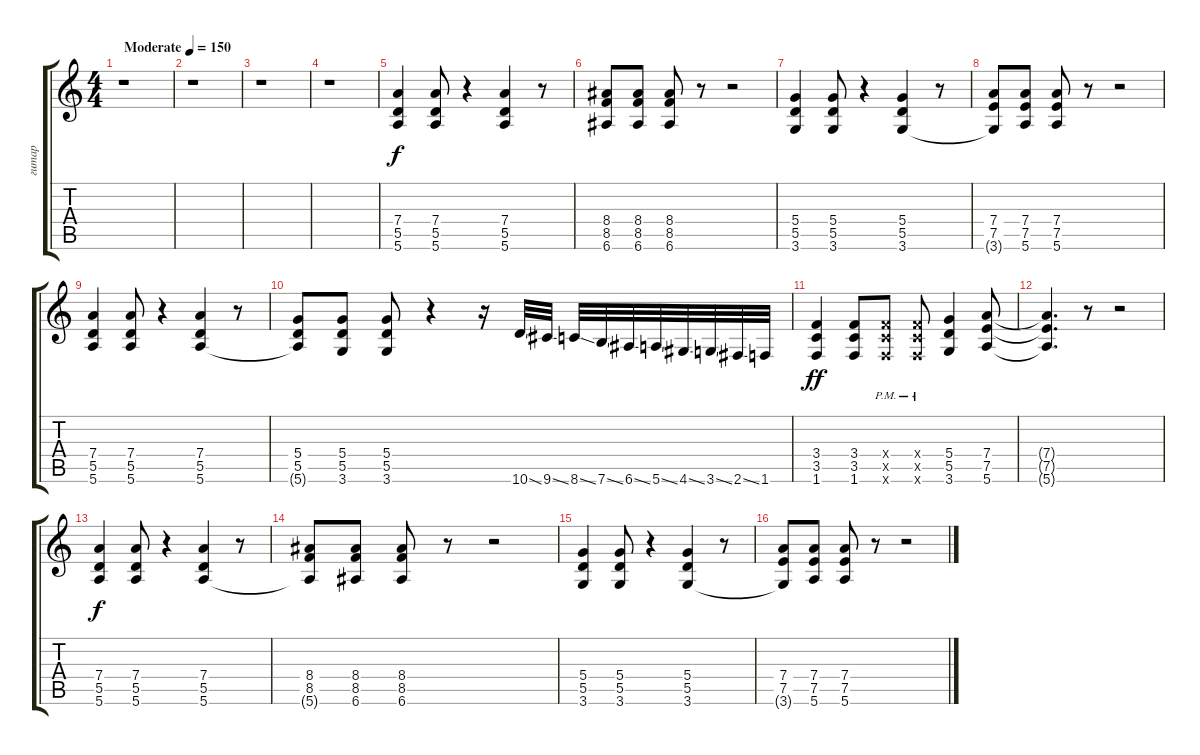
\track ("гитар" "гитар") {instrument distortionguitar}
\staff {score tabs}
\tuning (E4 B3 G3 D3 A2 E2) {hide}
\ts (4 4)
\tempo (150 "Moderate")
\clef g2
\ks c
r.1{dy f instrument distortionguitar} |
r.1 |
r.1 |
r.1 |
(7.4 5.5 5.6).4 (7.4 5.5 5.6).8 r.4 (7.4 5.5 5.6).4 r.8 |
(8.4 8.5 6.6).8 (8.4 8.5 6.6).8 (8.4 8.5 6.6).8 r.8 r.2 |
(5.4 5.5 3.6).4 (5.4 5.5 3.6).8 r.4 (5.4 5.5 3.6).4 r.8 |
(7.4 7.5 3.6{t}).8 (7.4 7.5 5.6).8 (7.4 7.5 5.6).8 r.8 r.2 |
(7.4 5.5 5.6).4 (7.4 5.5 5.6).8 r.4 (7.4 5.5 5.6).4 r.8 |
(5.4 5.5 5.6{t}).8 (5.4 5.5 3.6).8 (5.4 5.5 3.6).8 r.4 r.16 10.6{ss}.32 9.6{ss}.32 8.6{ss}.32 7.6{ss}.32 6.6{ss}.32 5.6{ss}.32 4.6{ss}.32 3.6{ss}.32 2.6{ss}.32 1.6.32 |
(3.4 3.5 1.6).4{dy ff} (3.4 3.5 1.6).8 (3.4{pm x} 3.5{pm x} 1.6{pm x}).8 (3.4{pm x} 3.5{pm x} 1.6{pm x}).8 (5.4 5.5 3.6).4 (7.4 7.5 5.6).8 |
(7.4{t} 7.5{t} 5.6{t}).4{d} r.8 r.2 |
(7.4 5.5 5.6).4{dy f} (7.4 5.5 5.6).8 r.4 (7.4 5.5 5.6).4 r.8 |
(8.4 8.5 5.6{t}).8 (8.4 8.5 6.6).8 (8.4 8.5 6.6).8 r.8 r.2 |
(5.4 5.5 3.6).4 (5.4 5.5 3.6).8 r.4 (5.4 5.5 3.6).4 r.8 |
(7.4 7.5 3.6{t}).8 (7.4 7.5 5.6).8 (7.4 7.5 5.6).8 r.8 r.2
